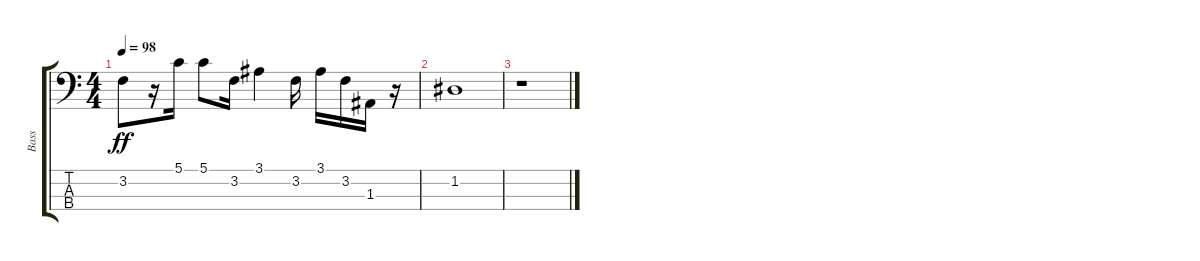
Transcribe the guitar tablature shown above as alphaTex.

\track ("Bass" "Bass") {instrument electricbassfinger}
\staff {score tabs}
\tuning (G2 D2 A1 E1) {hide}
\ts (4 4)
\tempo 98
\clef f4
\ks c
3.2.8{dy ff} r.16 5.1.16 5.1.8 3.2.16 3.1.4 3.2.16 3.1.16 3.2.16 1.3.16 r.16 |
1.2.1 |
r.1
